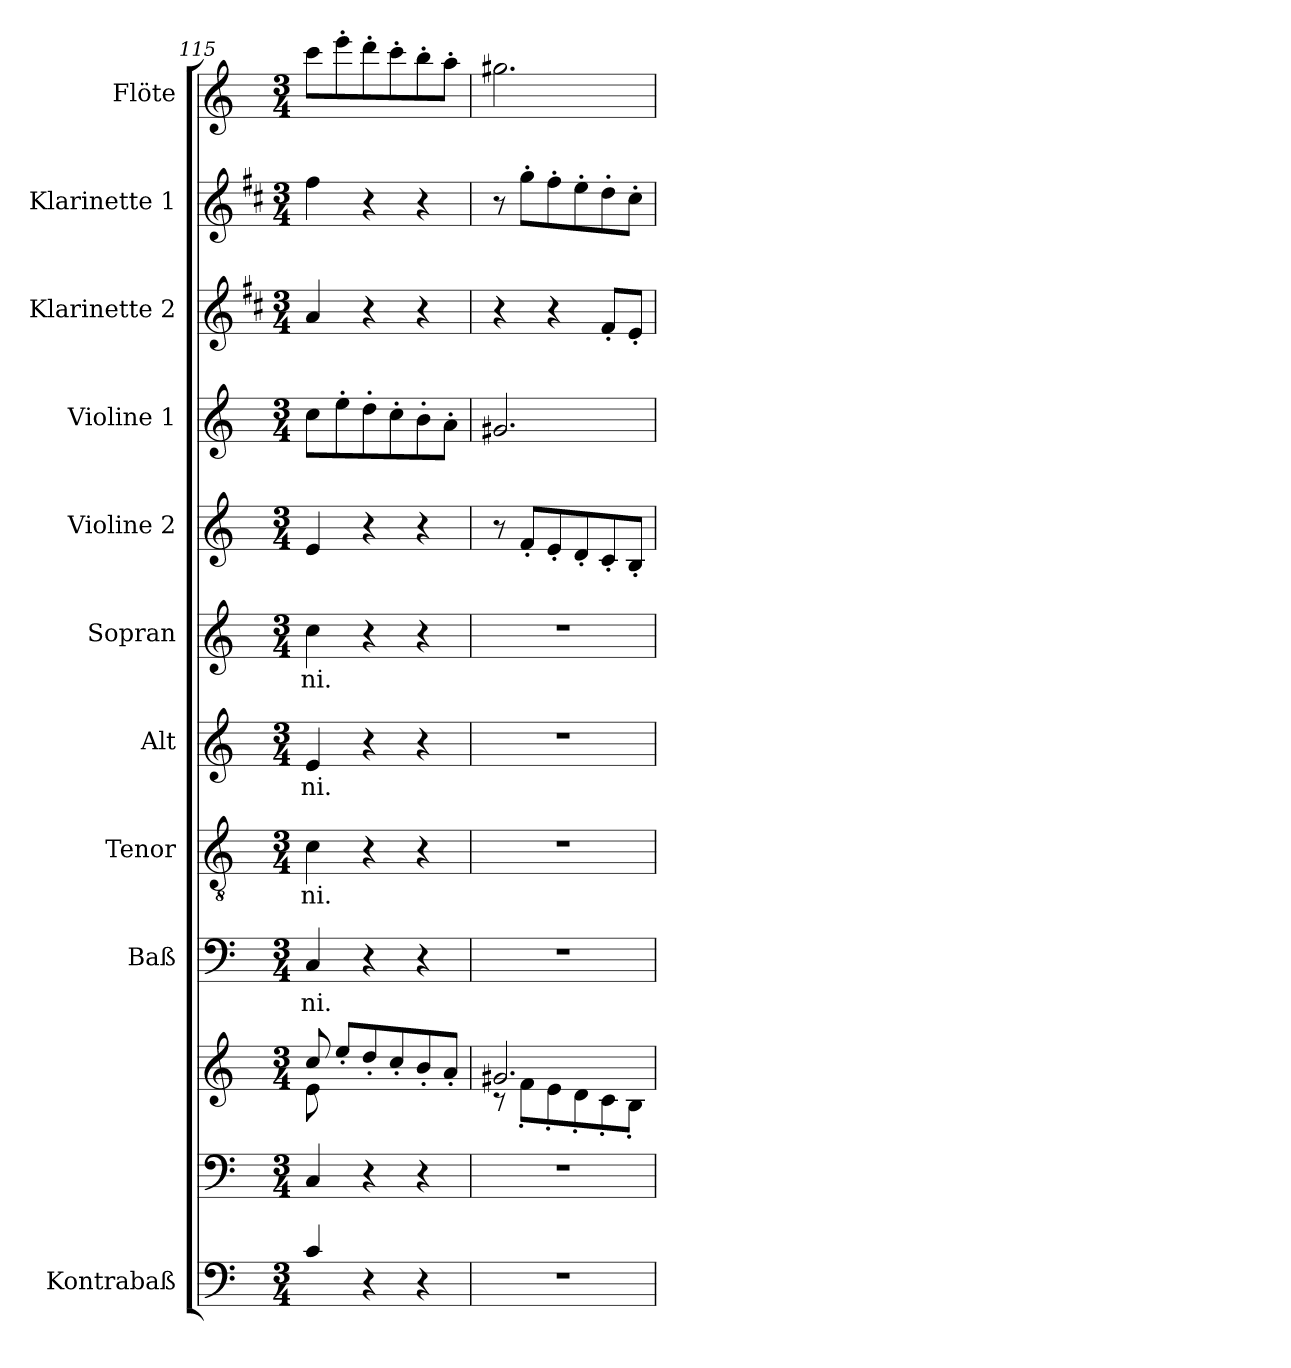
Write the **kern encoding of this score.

**kern	**kern	**kern	**kern	**text	**kern	**text	**kern	**text	**kern	**text	**kern	**kern	**kern	**kern	**kern
*part11	*part10	*part10	*part9	*part9	*part8	*part8	*part7	*part7	*part6	*part6	*part5	*part4	*part3	*part2	*part1
*staff12	*staff11	*staff10	*staff9	*staff9	*staff8	*staff8	*staff7	*staff7	*staff6	*staff6	*staff5	*staff4	*staff3	*staff2	*staff1
*I"Kontrabaß	*	*	*I"Baß	*	*I"Tenor	*	*I"Alt	*	*I"Sopran	*	*I"Violine 2	*I"Violine 1	*I"Klarinette 2	*I"Klarinette 1	*I"Flöte
*	*	*	*	*	*	*	*	*	*	*	*I'Vln	*I'Vln	*	*	*I'Fl
*clefF4	*clefF4	*clefG2	*clefF4	*	*clefGv2	*	*clefG2	*	*clefG2	*	*clefG2	*clefG2	*clefG2	*clefG2	*clefG2
*ITrd7c12	*	*	*	*	*	*	*	*	*	*	*	*	*ITrd1c2	*ITrd1c2	*
*k[]	*k[]	*k[]	*k[]	*	*k[]	*	*k[]	*	*k[]	*	*k[]	*k[]	*k[]	*k[]	*k[]
*C:	*C:	*C:	*C:	*	*C:	*	*C:	*	*C:	*	*C:	*C:	*C:	*C:	*C:
*M3/4	*M3/4	*M3/4	*M3/4	*	*M3/4	*	*M3/4	*	*M3/4	*	*M3/4	*M3/4	*M3/4	*M3/4	*M3/4
=115	=115	=115	=115	=115	=115	=115	=115	=115	=115	=115	=115	=115	=115	=115	=115
*	*	*^	*	*	*	*	*	*	*	*	*	*	*	*	*
!	!	!	!	!	!LO:LY:b	!	!LO:LY:b	!	!LO:LY:b	!	!LO:LY:b	!	!	!	!	!
4C/	4C/	8cc/	8e\	4C/	-ni.	4c\	-ni.	4e/	-ni.	4cc\	-ni.	4e/	8cc\L	4g/	4ee\	8ccc\L
.	.	8ee'</L	2ryy	.	.	.	.	.	.	.	.	.	8ee'>\	.	.	8eee'>\
4r	4r	8dd'</	.	4r	.	4r	.	4r	.	4r	.	4r	8dd'>\	4r	4r	8ddd'>\
.	.	8cc'</	.	.	.	.	.	.	.	.	.	.	8cc'>\	.	.	8ccc'>\
4r	4r	8b'</	.	4r	.	4r	.	4r	.	4r	.	4r	8b'>\	4r	4r	8bb'>\
.	.	8a'</J	8ryy	.	.	.	.	.	.	.	.	.	8a'>\J	.	.	8aa'>\J
=116	=116	=116	=116	=116	=116	=116	=116	=116	=116	=116	=116	=116	=116	=116	=116	=116
2.r	2.r	2.g#X/	8rc	2.r	.	2.r	.	2.r	.	2.r	.	8r	2.g#X/	4r	8r	2.gg#X\
.	.	.	8f'>\L	.	.	.	.	.	.	.	.	8f'</L	.	.	8ff'>\L	.
.	.	.	8e'>\	.	.	.	.	.	.	.	.	8e'</	.	4r	8ee'>\	.
.	.	.	8d'>\	.	.	.	.	.	.	.	.	8d'</	.	.	8dd'>\	.
.	.	.	8c'>\	.	.	.	.	.	.	.	.	8c'</	.	8e'</L	8cc'>\	.
.	.	.	8B'>\J	.	.	.	.	.	.	.	.	8B'</J	.	8d'</J	8b'>\J	.
*	*	*v	*v	*	*	*	*	*	*	*	*	*	*	*	*	*
=	=	=	=	=	=	=	=	=	=	=	=	=	=	=	=
*-	*-	*-	*-	*-	*-	*-	*-	*-	*-	*-	*-	*-	*-	*-	*-
